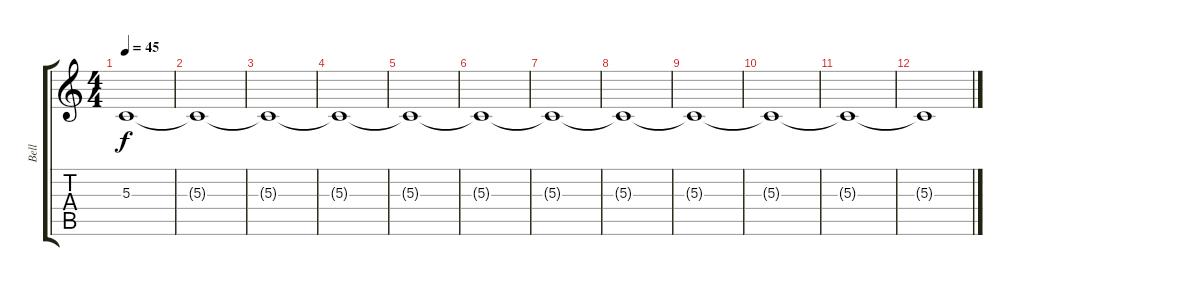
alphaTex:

\track ("Bell" "Bell") {instrument tubularbells}
\staff {score tabs}
\tuning (E4 B3 G3 D3 A2 E2) {hide}
\ts (4 4)
\tempo 45
\clef g2
\ks c
5.3.1{dy f volume 6 instrument recorder} |
5.3{t}.1 |
5.3{t}.1 |
5.3{t}.1 |
5.3{t}.1 |
5.3{t}.1 |
5.3{t}.1 |
5.3{t}.1 |
5.3{t}.1 |
5.3{t}.1 |
5.3{t}.1 |
5.3{t}.1
